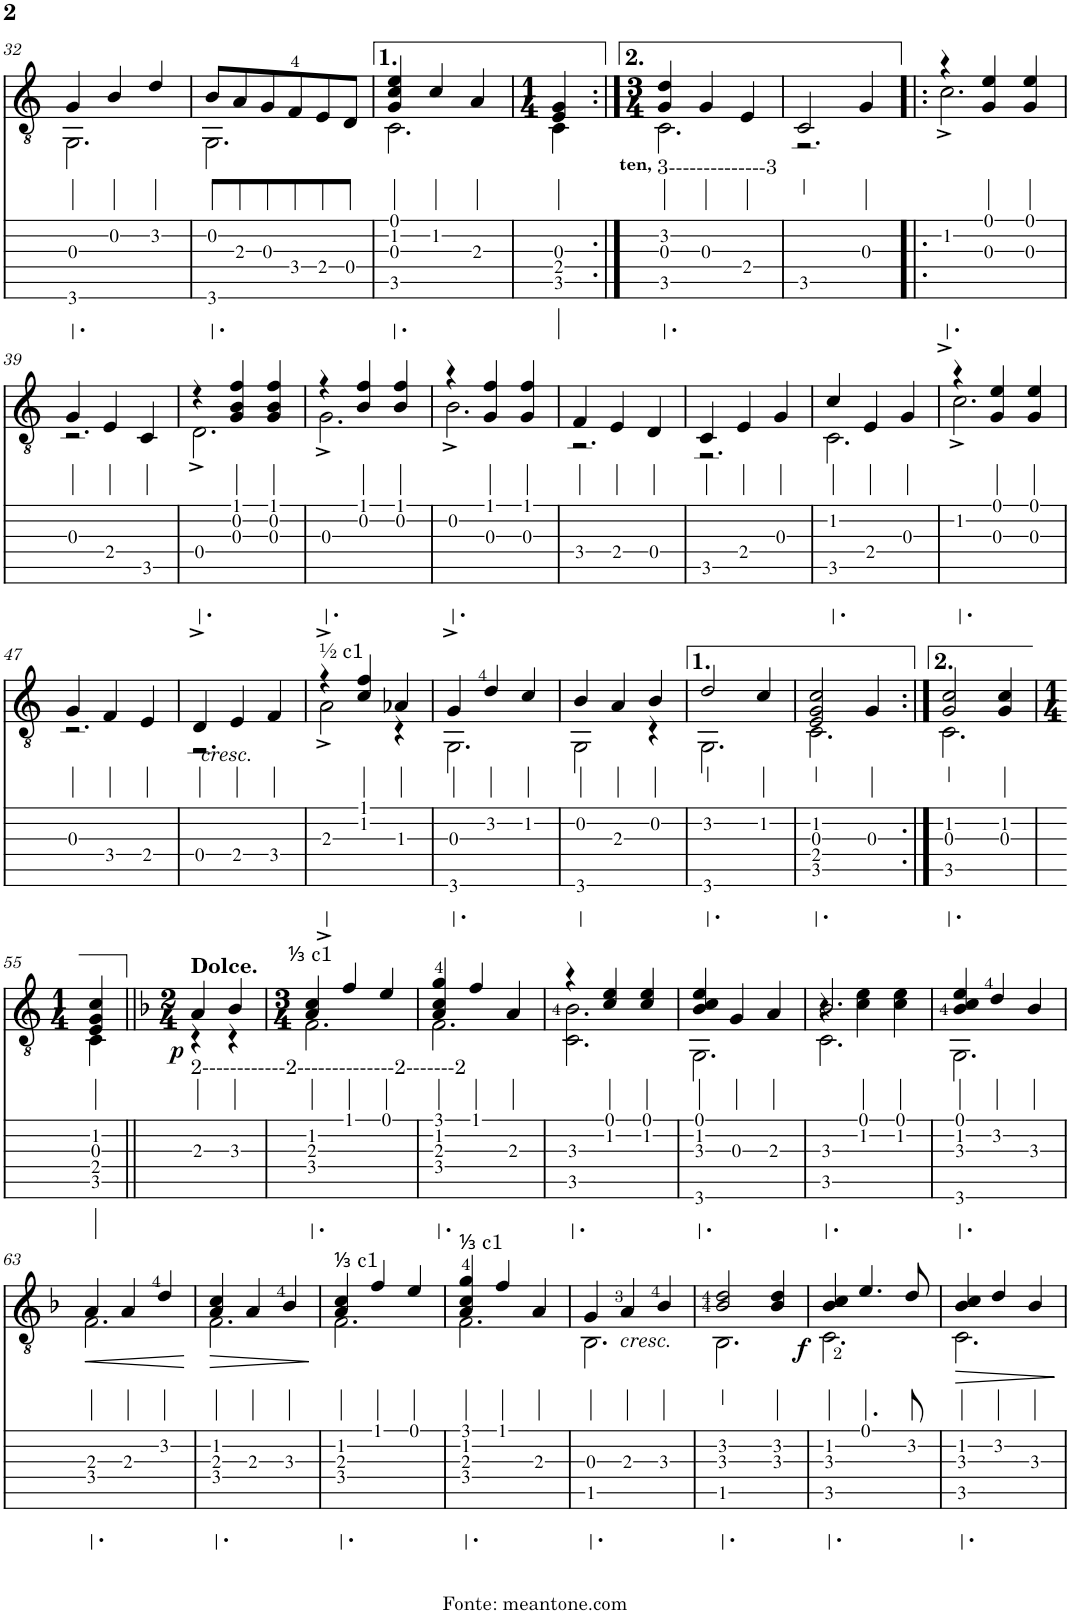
**kern	**kern	**dynam
*part2	*part1	*part1
*staff2	*staff1	*staff1
*I"Chitarra classica (Intavolatura)	*I"Chitarra classica	*
!!LO:PB:g=z
*	*clefGv2	*
*k[]	*k[]	*
*M3/4	*M3/4	*
=32	=32	=32
*^	*^	*
4G/	2.GG\	4G/	2.GG\	.
4B/	.	4B/	.	.
4d/	.	4d/	.	.
=33	=33	=33	=33	=33
8B/L	2.GG\	8B/L	2.GG\	.
8A/	.	8A/	.	.
8G/	.	8G/	.	.
8F/	.	8F/	.	.
8E/	.	8E/	.	.
8D/J	.	8D/J	.	.
=34	=34	=34	=34	=34
4G/ 4c/ 4e/	2.C\	4G/ 4c/ 4e/	2.C\	.
4c/	.	4c/	.	.
4A/	.	4A/	.	.
=35	=35	=35	=35	=35
*M1/4	*	*M1/4	*	*
4E/ 4G/	4C\	4E/ 4G/	4C\	.
=36:|!	=36:|!	=36:|!	=36:|!	=36:|!
*M3/4	*	*M3/4	*	*
!LO:TX:a:B:t=ten,	!	!	!	!
!LO:TX:a:t=3--------------3	!	!	!	!
4G/ 4d/	2.C\	4G/ 4d/	2.C\	.
4G/	.	4G/	.	.
4E/	.	4E/	.	.
=37	=37	=37	=37	=37
2C/	2.r	2C/	2.r	.
4G/	.	4G/	.	.
=38!|:	=38!|:	=38!|:	=38!|:	=38!|:
4r	2.c^\	4r	2.c^\	.
4G/ 4e/	.	4G/ 4e/	.	.
4G/ 4e/	.	4G/ 4e/	.	.
!!LO:LB:g=z	!!
=39	=39	=39	=39	=39
4G/	2.r	4G/	2.r	.
4E/	.	4E/	.	.
4C/	.	4C/	.	.
=40	=40	=40	=40	=40
4r	2.D^\	4r	2.D^\	.
4G/ 4B/ 4f/	.	4G/ 4B/ 4f/	.	.
4G/ 4B/ 4f/	.	4G/ 4B/ 4f/	.	.
=41	=41	=41	=41	=41
4r	2.G^\	4r	2.G^\	.
4B/ 4f/	.	4B/ 4f/	.	.
4B/ 4f/	.	4B/ 4f/	.	.
=42	=42	=42	=42	=42
4r	2.B^\	4r	2.B^\	.
4G/ 4f/	.	4G/ 4f/	.	.
4G/ 4f/	.	4G/ 4f/	.	.
=43	=43	=43	=43	=43
4F/	2.r	4F/	2.r	.
4E/	.	4E/	.	.
4D/	.	4D/	.	.
=44	=44	=44	=44	=44
4C/	2.r	4C/	2.r	.
4E/	.	4E/	.	.
4G/	.	4G/	.	.
=45	=45	=45	=45	=45
4c/	2.C\	4c/	2.C\	.
4E/	.	4E/	.	.
4G/	.	4G/	.	.
=46	=46	=46	=46	=46
4r	2.c\	4r	2.c^\	.
4G/ 4e/	.	4G/ 4e/	.	.
4G/ 4e/	.	4G/ 4e/	.	.
!!LO:LB:g=z	!!
=47	=47	=47	=47	=47
4G/	2.r	4G/	2.r	.
4F/	.	4F/	.	.
4E/	.	4E/	.	.
=48	=48	=48	=48	=48
!	!	!LO:TX:b:i:t=cresc.	!	!
4D/	2.r	4D/	2.r	.
4E/	.	4E/	.	.
4F/	.	4F/	.	.
=49	=49	=49	=49	=49
!	!	!LO:TX:a:t=½ c1	!	!
4r	2A^\	4r	2A^\	.
4c/ 4f/	.	4c/ 4f/	.	.
4A-X/	4r	4A-X/	4r	.
=50	=50	=50	=50	=50
4G/	2.GG\	4G/	2.GG\	.
4d/	.	4d/	.	.
4c/	.	4c/	.	.
=51	=51	=51	=51	=51
4B/	2GG\	4B/	2GG\	.
4A/	.	4A/	.	.
4B/	4r	4B/	4r	.
=52	=52	=52	=52	=52
2d/	2.GG\	2d/	2.GG\	.
4c/	.	4c/	.	.
=53	=53	=53	=53	=53
2E/ 2G/ 2c/	2.C\	2E/ 2G/ 2c/	2.C\	.
4G/	.	4G/	.	.
=54:|!	=54:|!	=54:|!	=54:|!	=54:|!
2G/ 2c/	2.C\	2G/ 2c/	2.C\	.
4G/ 4c/	.	4G/ 4c/	.	.
!!LO:LB:g=z	!!
=55	=55	=55	=55	=55
*M1/4	*	*M1/4	*	*
4E/ 4G/ 4c/	4C\	4E/ 4G/ 4c/	4C\	.
=56||	=56||	=56||	=56||	=56||
*k[b-]	*	*k[b-]	*	*
*M2/4	*	*M2/4	*	*
!	!	!LO:TX:a:B:t=Dolce.	!	!
!LO:TX:a:t=2------------2--------------2-------2	!	!	!	!
!	!	!	!	!LO:DY:b
4A/	4r	4A/	4r	p
4B-/	4r	4B-/	4r	.
=57	=57	=57	=57	=57
*M3/4	*	*M3/4	*	*
!	!	!LO:TX:a:t=⅓ c1	!	!
4A/ 4c/	2.F\	4A/ 4c/	2.F\	.
4f/	.	4f/	.	.
4e/	.	4e/	.	.
=58	=58	=58	=58	=58
4A/ 4c/ 4g/	2.F\	4A/ 4c/ 4g/	2.F\	.
4f/	.	4f/	.	.
4A/	.	4A/	.	.
=59	=59	=59	=59	=59
4r	2.C\ 2.B-\	4r	2.C\ 2.B-\	.
4c/ 4e/	.	4c/ 4e/	.	.
4c/ 4e/	.	4c/ 4e/	.	.
=60	=60	=60	=60	=60
4B-/ 4c/ 4e/	2.GG\	4B-/ 4c/ 4e/	2.GG\	.
4G/	.	4G/	.	.
4A/	.	4A/	.	.
=61	=61	=61	=61	=61
*	*	*	*^	*
4r	2.C\ 2.B-\	2.B-/	4r	2.C\	.
4c/ 4e/	.	.	4c\ 4e\	.	.
4c/ 4e/	.	.	4c\ 4e\	.	.
*	*	*	*v	*v	*
=62	=62	=62	=62	=62
4B-/ 4c/ 4e/	2.GG\	4B-/ 4c/ 4e/	2.GG\	.
4d/	.	4d/	.	.
4B-/	.	4B-/	.	.
!!LO:LB:g=z	!!
=63	=63	=63	=63	=63
!	!	!	!	!LO:HP:b
4A/	2.F\	4A/	2.F\	<
4A/	.	4A/	.	.
4d/	.	4d/	.	.
*v	*v	*	*	*
*	*v	*v	*
.	.	[
=64	=64	=64
*^	*	*
!	!	!	!LO:HP:b
*	*	*^	*
4A/ 4c/	2.F\	4A/ 4c/	2.F\	>
4A/	.	4A/	.	.
4B-/	.	4B-/	.	.
*v	*v	*	*	*
*	*v	*v	*
.	.	]
=65	=65	=65
*^	*^	*
!	!	!LO:TX:a:t=⅓ c1	!	!
4A/ 4c/	2.F\	4A/ 4c/	2.F\	.
4f/	.	4f/	.	.
4e/	.	4e/	.	.
=66	=66	=66	=66	=66
!	!	!LO:TX:a:t=⅓ c1	!	!
4A/ 4c/ 4g/	2.F\	4A/ 4c/ 4g/	2.F\	.
4f/	.	4f/	.	.
4A/	.	4A/	.	.
=67	=67	=67	=67	=67
4G/	2.BB-\	4G/	2.BB-\	.
!	!	!LO:TX:b:i:t=cresc.	!	!
4A/	.	4A/	.	.
4B-/	.	4B-/	.	.
=68	=68	=68	=68	=68
2B-/ 2d/	2.BB-\	2B-/ 2d/	2.BB-\	.
4B-/ 4d/	.	4B-/ 4d/	.	.
=69	=69	=69	=69	=69
!	!	!	!	!LO:DY:b
4B-/ 4c/	2.C\	4B-/ 4c/	2.C\	f
4.e/	.	4.e/	.	.
8d/	.	8d/	.	.
=70	=70	=70	=70	=70
!	!	!	!	!LO:HP:b
4B-/ 4c/	2.C\	4B-/ 4c/	2.C\	>
4d/	.	4d/	.	.
4B-/	.	4B-/	.	.
*v	*v	*	*	*
*	*v	*v	*
.	.	]
=	=	=
*-	*-	*-
